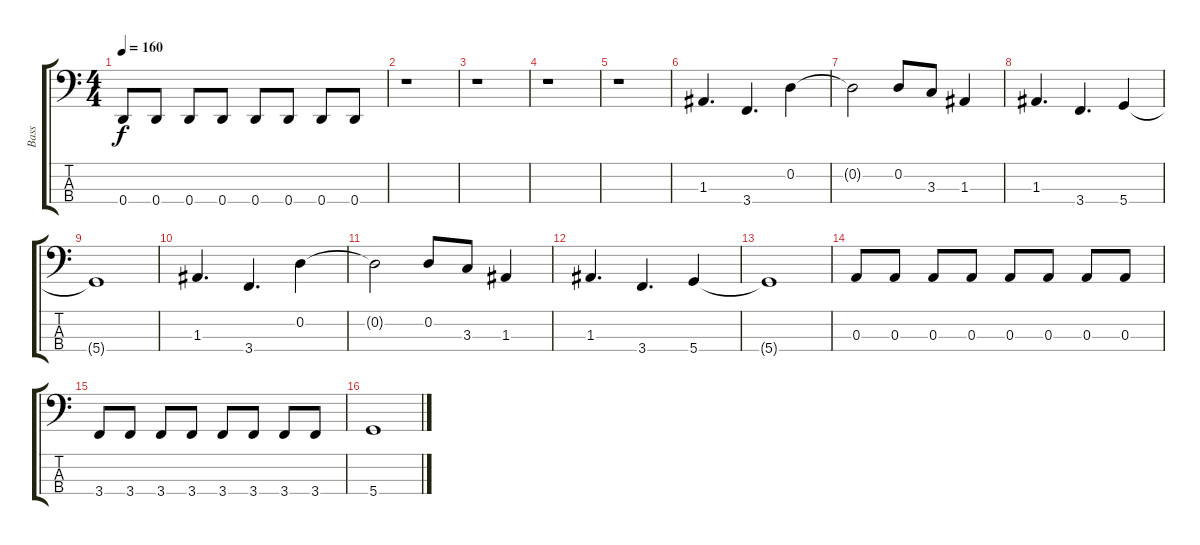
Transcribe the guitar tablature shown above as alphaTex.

\track ("Bass" "Bass") {instrument electricbassfinger}
\staff {score tabs}
\tuning (G2 D2 A1 D1) {hide}
\ts (4 4)
\tempo 160
\clef f4
\ks c
0.4.8{dy f} 0.4.8 0.4.8 0.4.8 0.4.8 0.4.8 0.4.8 0.4.8 |
r.1 |
r.1 |
r.1 |
r.1 |
1.3.4{d} 3.4.4{d} 0.2.4 |
0.2{t}.2 0.2.8 3.3.8 1.3.4 |
1.3.4{d} 3.4.4{d} 5.4.4 |
5.4{t}.1 |
1.3.4{d} 3.4.4{d} 0.2.4 |
0.2{t}.2 0.2.8 3.3.8 1.3.4 |
1.3.4{d} 3.4.4{d} 5.4.4 |
5.4{t}.1 |
0.3.8 0.3.8 0.3.8 0.3.8 0.3.8 0.3.8 0.3.8 0.3.8 |
3.4.8 3.4.8 3.4.8 3.4.8 3.4.8 3.4.8 3.4.8 3.4.8 |
5.4.1
